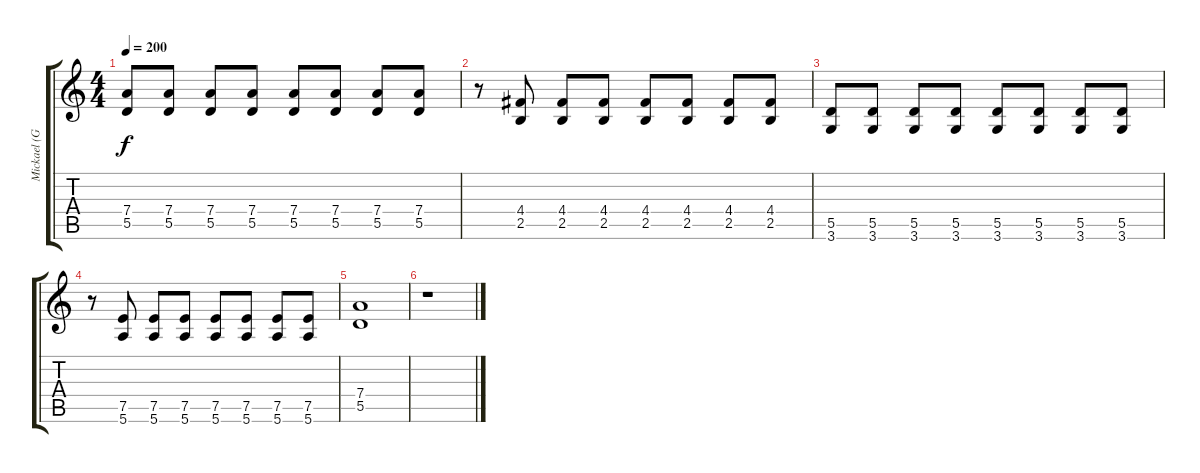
\track ("Mickael (Guitare_01)" "Mickael (G") {instrument overdrivenguitar}
\staff {score tabs}
\tuning (E4 B3 G3 D3 A2 E2) {hide}
\ts (4 4)
\tempo 200
\clef g2
\ks c
(7.4 5.5).8{dy f} (7.4 5.5).8 (7.4 5.5).8 (7.4 5.5).8 (7.4 5.5).8 (7.4 5.5).8 (7.4 5.5).8 (7.4 5.5).8 |
r.8 (4.4 2.5).8 (4.4 2.5).8 (4.4 2.5).8 (4.4 2.5).8 (4.4 2.5).8 (4.4 2.5).8 (4.4 2.5).8 |
(5.5 3.6).8 (5.5 3.6).8 (5.5 3.6).8 (5.5 3.6).8 (5.5 3.6).8 (5.5 3.6).8 (5.5 3.6).8 (5.5 3.6).8 |
r.8 (7.5 5.6).8 (7.5 5.6).8 (7.5 5.6).8 (7.5 5.6).8 (7.5 5.6).8 (7.5 5.6).8 (7.5 5.6).8 |
(7.4 5.5).1 |
r.1
